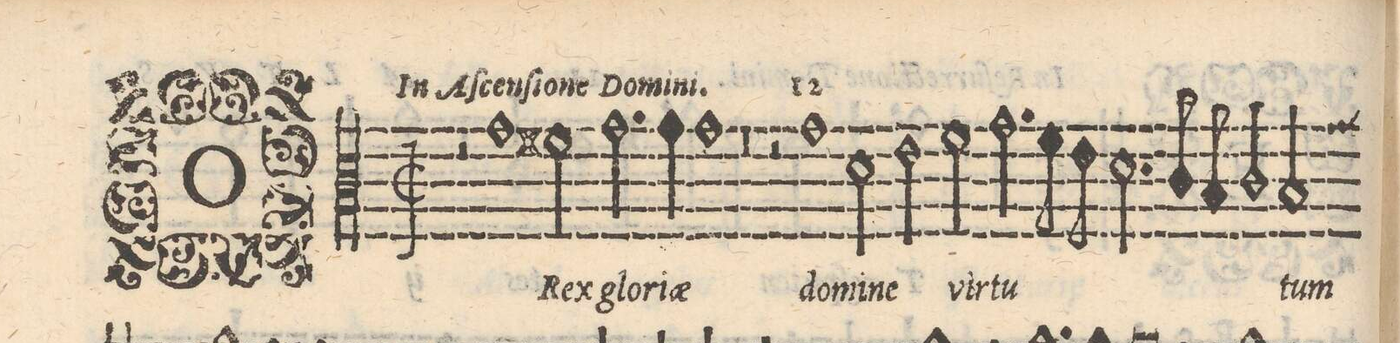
**kern	**text
*I"ALTVS	*
*clefC3	*
*k[]	*
*met(C|)	*
*M2/1	*
2r	.
1g	O
2f#X\	Rex
=2-	=2-
2.g\	glo-
4g\	-ri-
1g	-ae
=3-	=3-
0r	.
=4-	=4-
2r	.
1g	do-
2d\	-mi-
=5-	=5-
2e\	-ne
2fny\	vir-
2.g\	-tu-
8f\	.
8e\	.
=6-	=6-
2.d\	.
8c/	.
8B/	.
2c/	.
2B/	-tum
*custos:g	*
=7-	=7-
*-	*-
